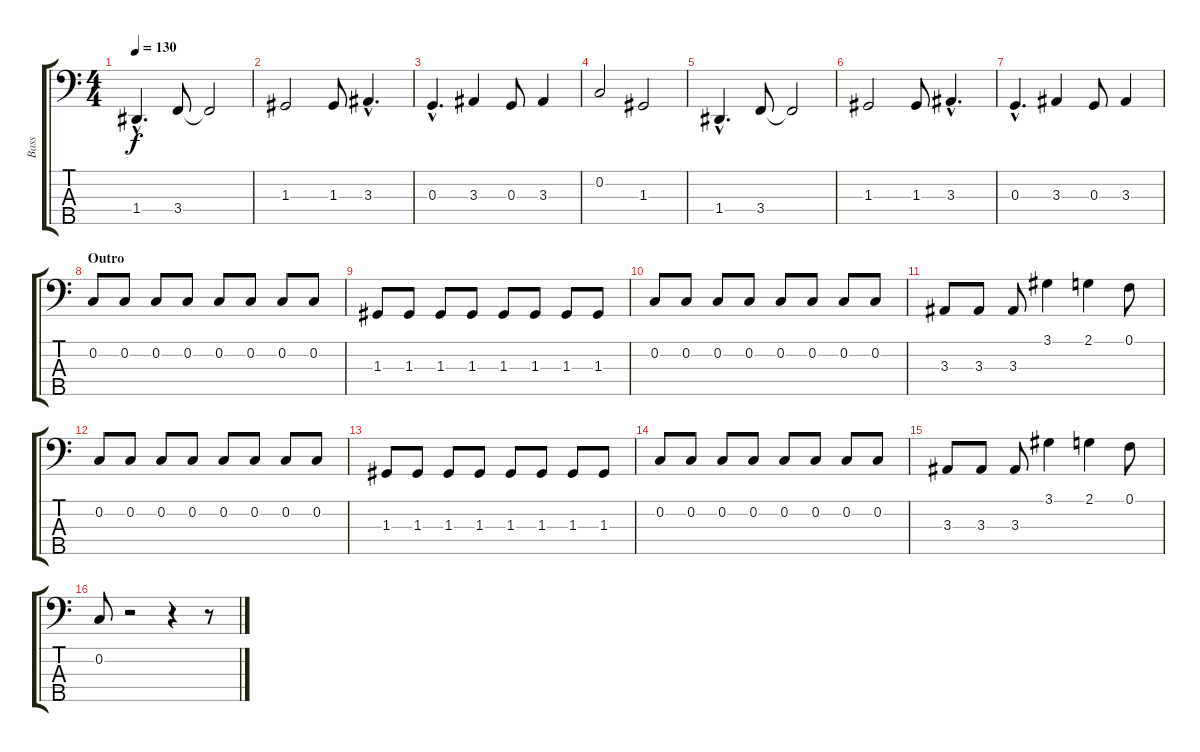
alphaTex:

\track ("Bass" "Bass") {instrument electricbassfinger}
\staff {score tabs}
\tuning (F2 C2 G1 D1 A0) {hide}
\ts (4 4)
\tempo 130
\clef f4
\ks c
1.4{hac}.4{d dy f} 3.4.8 3.4{t}.2 |
1.3.2 1.3.8 3.3{hac}.4{d} |
0.3{hac}.4{d} 3.3.4 0.3.8 3.3.4 |
0.2.2 1.3.2 |
1.4{hac}.4{d} 3.4.8 3.4{t}.2 |
1.3.2 1.3.8 3.3{hac}.4{d} |
0.3{hac}.4{d} 3.3.4 0.3.8 3.3.4 |
\section ("" "Outro")
0.2.8 0.2.8 0.2.8 0.2.8 0.2.8 0.2.8 0.2.8 0.2.8 |
1.3.8 1.3.8 1.3.8 1.3.8 1.3.8 1.3.8 1.3.8 1.3.8 |
0.2.8 0.2.8 0.2.8 0.2.8 0.2.8 0.2.8 0.2.8 0.2.8 |
3.3.8 3.3.8 3.3.8 3.1.4 2.1.4 0.1.8 |
0.2.8 0.2.8 0.2.8 0.2.8 0.2.8 0.2.8 0.2.8 0.2.8 |
1.3.8 1.3.8 1.3.8 1.3.8 1.3.8 1.3.8 1.3.8 1.3.8 |
0.2.8 0.2.8 0.2.8 0.2.8 0.2.8 0.2.8 0.2.8 0.2.8 |
3.3.8 3.3.8 3.3.8 3.1.4 2.1.4 0.1.8 |
0.2.8 r.2 r.4 r.8
